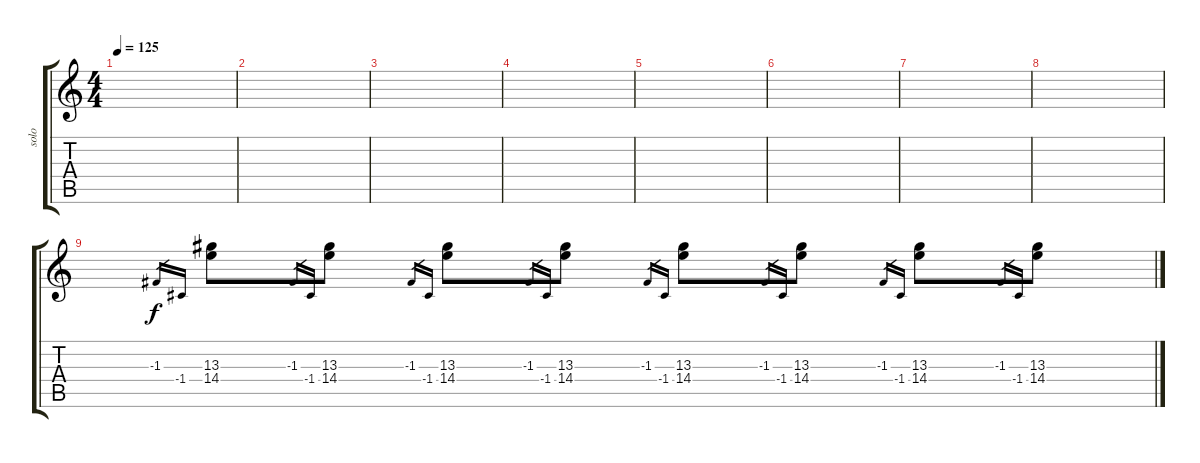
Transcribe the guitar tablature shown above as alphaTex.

\track ("solo" "solo") {instrument distortionguitar}
\staff {score tabs}
\tuning (E4 B3 G3 D3 A2 E2) {hide}
\ts (4 4)
\tempo 125
\clef g2
\ks c
|
|
|
|
|
|
|
|
-1.3.16{gr} -1.4.16{gr} (13.3 14.4).8 -1.3.16{gr} -1.4.16{gr} (13.3 14.4).8 -1.3.16{gr} -1.4.16{gr} (13.3 14.4).8 -1.3.16{gr} -1.4.16{gr} (13.3 14.4).8 -1.3.16{gr} -1.4.16{gr} (13.3 14.4).8 -1.3.16{gr} -1.4.16{gr} (13.3 14.4).8 -1.3.16{gr} -1.4.16{gr} (13.3 14.4).8 -1.3.16{gr} -1.4.16{gr} (13.3 14.4).8
